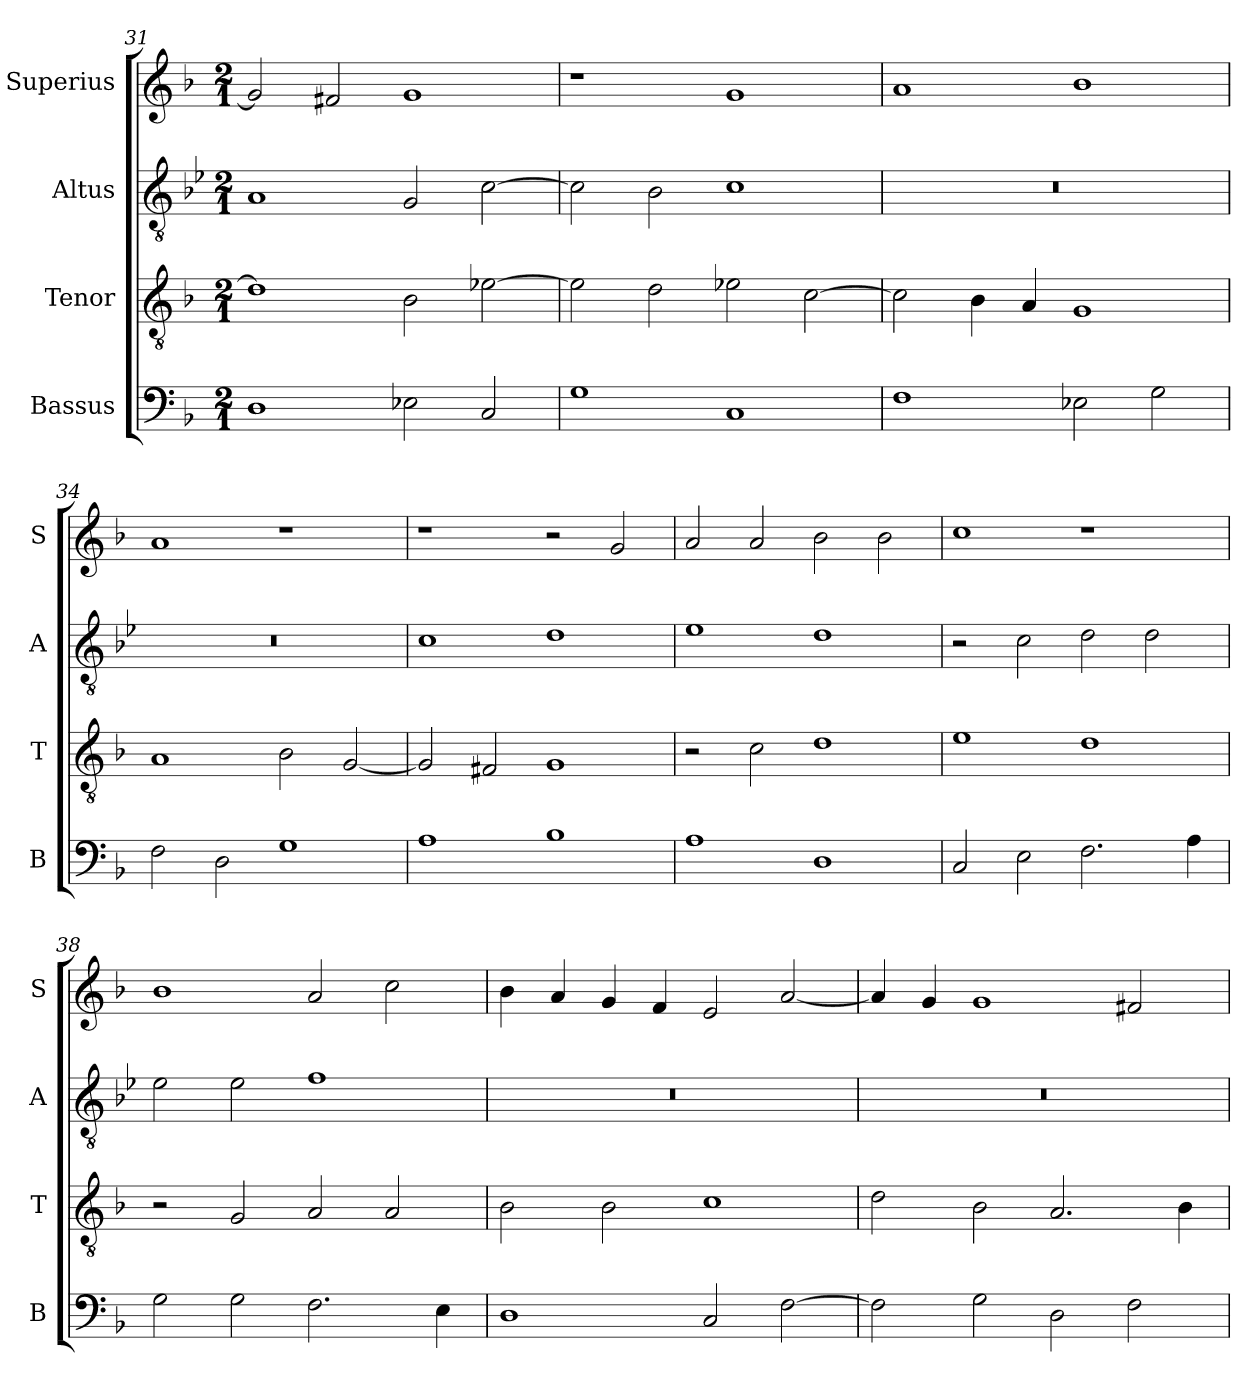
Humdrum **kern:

**kern	**kern	**kern	**kern
*part4	*part3	*part2	*part1
*staff4	*staff3	*staff2	*staff1
*I"Bassus	*I"Tenor	*I"Altus	*I"Superius
*I'B	*I'T	*I'A	*I'S
*clefF4	*clefGv2	*clefGv2	*clefG2
*k[b-]	*k[b-]	*k[b-e-]	*k[b-]
*M2/1	*M2/1	*M2/1	*M2/1
=31	=31	=31	=31
1D	1d]	1A	2g]
.	.	.	2f#X
2E-X	2B-	2G	1g
2C	[2e-X	[2c	.
=32	=32	=32	=32
1G	2e-]	2c]	1r
.	2d	2B-	.
1C	2e-X	1c	1g
.	[2c	.	.
=33	=33	=33	=33
1F	2c]	0r	1a
.	4B-	.	.
.	4A	.	.
2E-X	1G	.	1b-
2G	.	.	.
=34	=34	=34	=34
2F	1A	0r	1a
2D	.	.	.
1G	2B-	.	1r
.	[2G	.	.
=35	=35	=35	=35
1A	2G]	1c	1r
.	2F#X	.	.
1B-	1G	1d	2r
.	.	.	2g
=36	=36	=36	=36
1A	2r	1e-	2a
.	2c	.	2a
1D	1d	1d	2b-
.	.	.	2b-
=37	=37	=37	=37
2C	1e	2r	1cc
2E	.	2c	.
2.F	1d	2d	1r
.	.	2d	.
4A	.	.	.
=38	=38	=38	=38
2G	2r	2e-	1b-
2G	2G	2e-	.
2.F	2A	1f	2a
.	2A	.	2cc
4E	.	.	.
=39	=39	=39	=39
1D	2B-	0r	4b-
.	.	.	4a
.	2B-	.	4g
.	.	.	4f
2C	1c	.	2e
[2F	.	.	[2a
=40	=40	=40	=40
2F]	2d	0r	4a]
.	.	.	4g
2G	2B-	.	1g
2D	2.A	.	.
2F	.	.	2f#X
.	4B-	.	.
=	=	=	=
*-	*-	*-	*-
